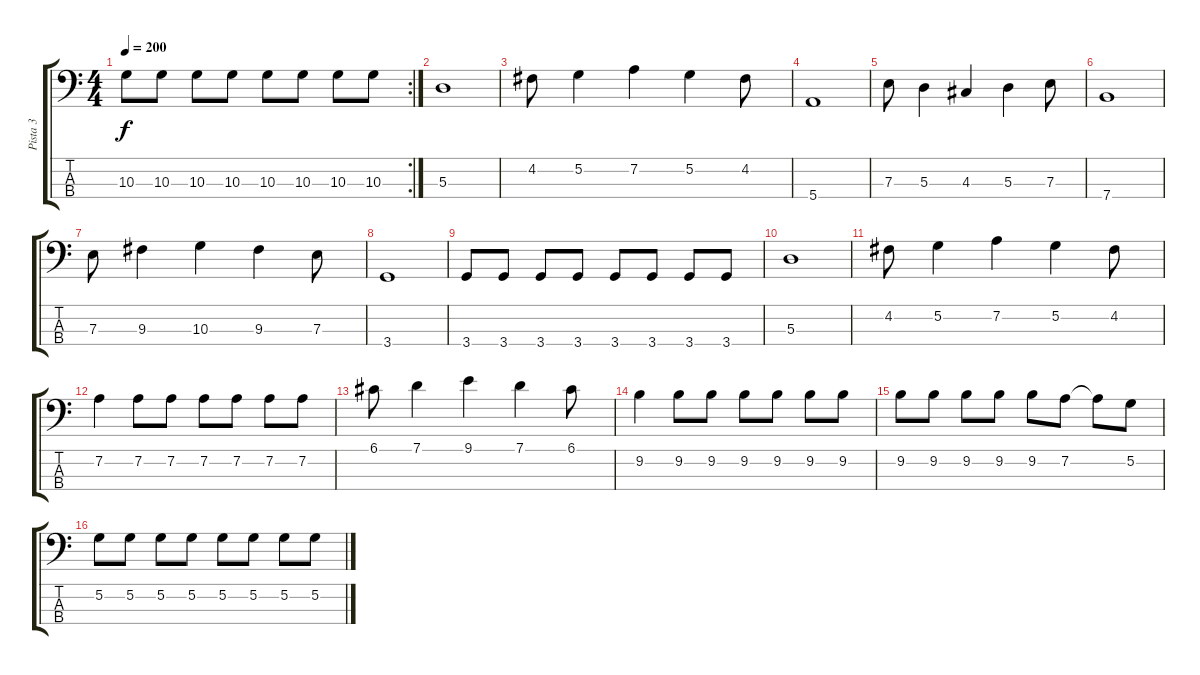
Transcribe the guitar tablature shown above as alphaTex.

\track ("Pista 3" "Pista 3") {instrument electricbasspick}
\staff {score tabs}
\tuning (G2 D2 A1 E1) {hide}
\rc 2
\ts (4 4)
\tempo 200
\clef f4
\ks c
10.3.8{dy f} 10.3.8 10.3.8 10.3.8 10.3.8 10.3.8 10.3.8 10.3.8 |
5.3.1 |
4.2.8 5.2.4 7.2.4 5.2.4 4.2.8 |
5.4.1 |
7.3.8 5.3.4 4.3.4 5.3.4 7.3.8 |
7.4.1 |
7.3.8 9.3.4 10.3.4 9.3.4 7.3.8 |
3.4.1 |
3.4.8 3.4.8 3.4.8 3.4.8 3.4.8 3.4.8 3.4.8 3.4.8 |
5.3.1 |
4.2.8 5.2.4 7.2.4 5.2.4 4.2.8 |
7.2.4 7.2.8 7.2.8 7.2.8 7.2.8 7.2.8 7.2.8 |
6.1.8 7.1.4 9.1.4 7.1.4 6.1.8 |
9.2.4 9.2.8 9.2.8 9.2.8 9.2.8 9.2.8 9.2.8 |
9.2.8 9.2.8 9.2.8 9.2.8 9.2.8 7.2.8 7.2{t}.8 5.2.8 |
5.2.8 5.2.8 5.2.8 5.2.8 5.2.8 5.2.8 5.2.8 5.2.8
